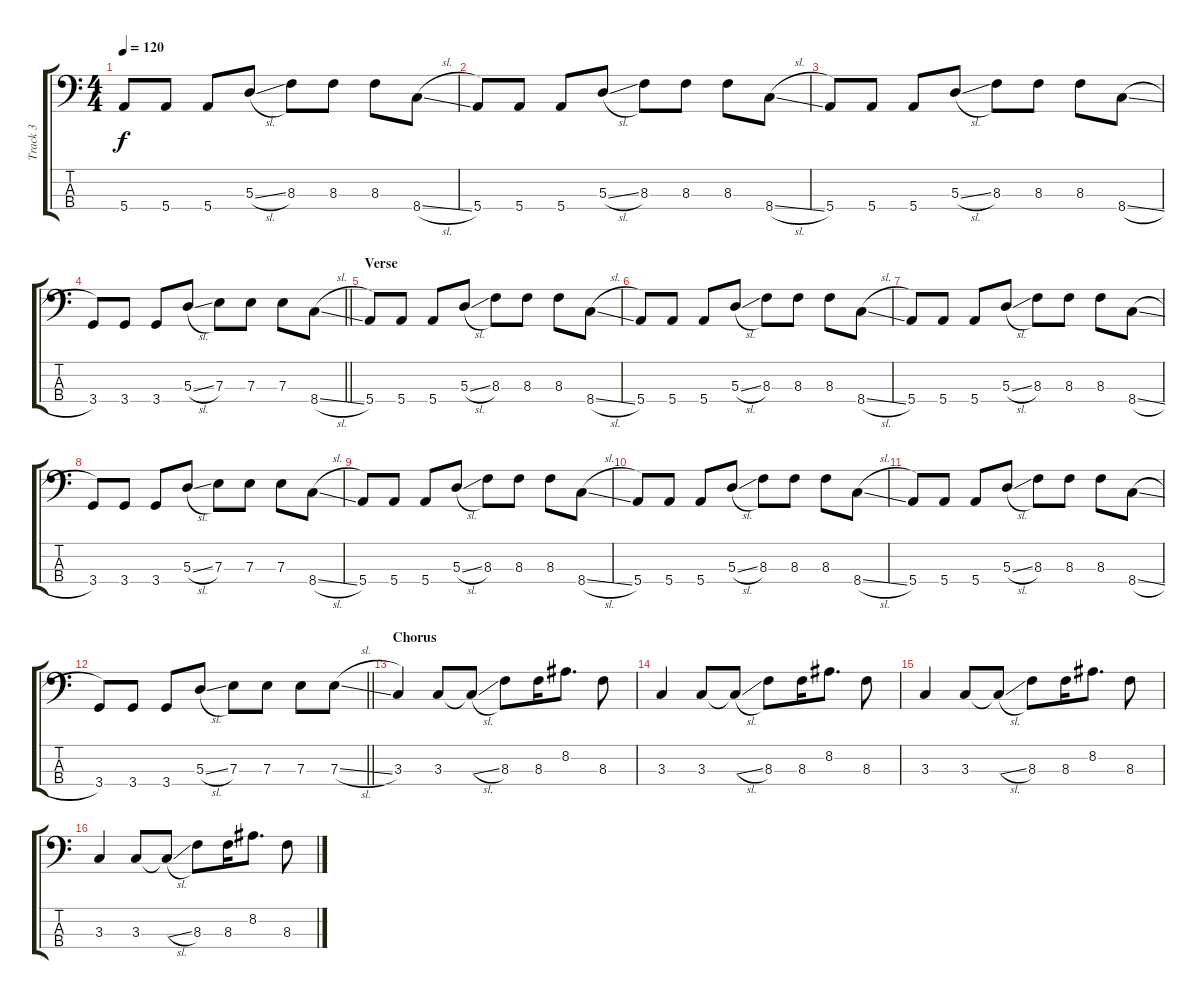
\track ("Track 3" "Track 3") {instrument electricbassfinger}
\staff {score tabs}
\tuning (G2 D2 A1 E1) {hide}
\ts (4 4)
\tempo 120
\clef f4
\ks c
5.4.8{dy f} 5.4.8 5.4.8 5.3{sl}.8 8.3.8 8.3.8 8.3.8 8.4{sl}.8 |
5.4.8 5.4.8 5.4.8 5.3{sl}.8 8.3.8 8.3.8 8.3.8 8.4{sl}.8 |
5.4.8 5.4.8 5.4.8 5.3{sl}.8 8.3.8 8.3.8 8.3.8 8.4{sl}.8 |
\barLineRight lightlight
3.4.8 3.4.8 3.4.8 5.3{sl}.8 7.3.8 7.3.8 7.3.8 8.4{sl}.8 |
\section ("" "Verse")
5.4.8 5.4.8 5.4.8 5.3{sl}.8 8.3.8 8.3.8 8.3.8 8.4{sl}.8 |
5.4.8 5.4.8 5.4.8 5.3{sl}.8 8.3.8 8.3.8 8.3.8 8.4{sl}.8 |
5.4.8 5.4.8 5.4.8 5.3{sl}.8 8.3.8 8.3.8 8.3.8 8.4{sl}.8 |
3.4.8 3.4.8 3.4.8 5.3{sl}.8 7.3.8 7.3.8 7.3.8 8.4{sl}.8 |
5.4.8 5.4.8 5.4.8 5.3{sl}.8 8.3.8 8.3.8 8.3.8 8.4{sl}.8 |
5.4.8 5.4.8 5.4.8 5.3{sl}.8 8.3.8 8.3.8 8.3.8 8.4{sl}.8 |
5.4.8 5.4.8 5.4.8 5.3{sl}.8 8.3.8 8.3.8 8.3.8 8.4{sl}.8 |
\barLineRight lightlight
3.4.8 3.4.8 3.4.8 5.3{sl}.8 7.3.8 7.3.8 7.3.8 7.3{sl}.8 |
\section ("" "Chorus")
3.3.4 3.3.8 3.3{sl t}.8 8.3.8 8.3.16 8.2.8{d} 8.3.8 |
3.3.4 3.3.8 3.3{sl t}.8 8.3.8 8.3.16 8.2.8{d} 8.3.8 |
3.3.4 3.3.8 3.3{sl t}.8 8.3.8 8.3.16 8.2.8{d} 8.3.8 |
3.3.4 3.3.8 3.3{sl t}.8 8.3.8 8.3.16 8.2.8{d} 8.3.8
